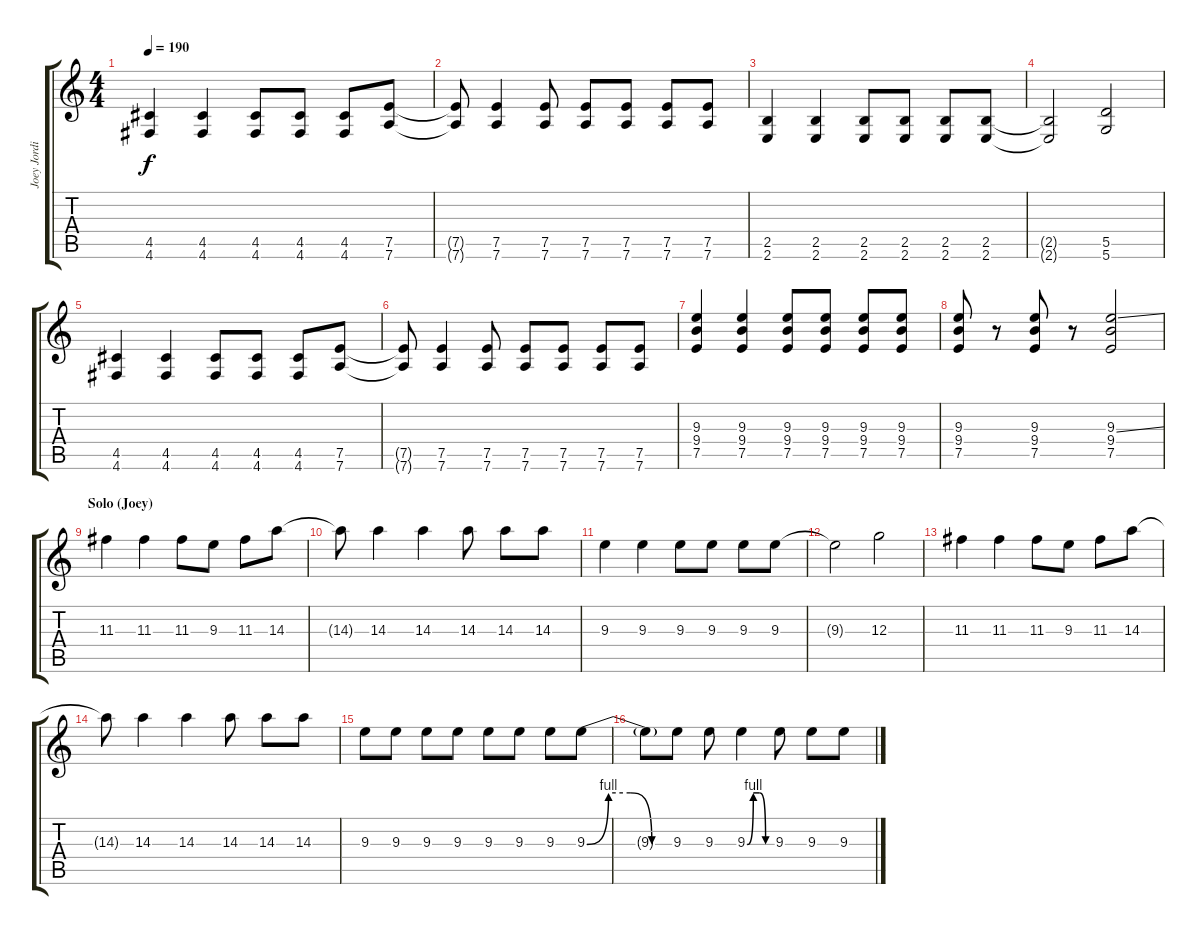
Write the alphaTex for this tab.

\track ("Joey Jordison" "Joey Jordi") {instrument overdrivenguitar}
\staff {score tabs}
\tuning (E4 B3 G3 D3 A2 D2) {hide}
\ts (4 4)
\tempo 190
\clef g2
\ks c
(4.5 4.6).4{dy f} (4.5 4.6).4 (4.5 4.6).8 (4.5 4.6).8 (4.5 4.6).8 (7.5 7.6).8 |
(7.5{t} 7.6{t}).8 (7.5 7.6).4 (7.5 7.6).8 (7.5 7.6).8 (7.5 7.6).8 (7.5 7.6).8 (7.5 7.6).8 |
(2.5 2.6).4 (2.5 2.6).4 (2.5 2.6).8 (2.5 2.6).8 (2.5 2.6).8 (2.5 2.6).8 |
(2.5{t} 2.6{t}).2 (5.5 5.6).2 |
(4.5 4.6).4 (4.5 4.6).4 (4.5 4.6).8 (4.5 4.6).8 (4.5 4.6).8 (7.5 7.6).8 |
(7.5{t} 7.6{t}).8 (7.5 7.6).4 (7.5 7.6).8 (7.5 7.6).8 (7.5 7.6).8 (7.5 7.6).8 (7.5 7.6).8 |
(9.3 9.4 7.5).4 (9.3 9.4 7.5).4 (9.3 9.4 7.5).8 (9.3 9.4 7.5).8 (9.3 9.4 7.5).8 (9.3 9.4 7.5).8 |
(9.3 9.4 7.5).8 r.8 (9.3 9.4 7.5).8 r.8 (9.3{ss} 9.4 7.5).2 |
\section ("" "Solo (Joey)")
11.3.4 11.3.4 11.3.8 9.3.8 11.3.8 14.3.8 |
14.3{t}.8 14.3.4 14.3.4 14.3.8 14.3.8 14.3.8 |
9.3.4 9.3.4 9.3.8 9.3.8 9.3.8 9.3.8 |
9.3{t}.2 12.3.2 |
11.3.4 11.3.4 11.3.8 9.3.8 11.3.8 14.3.8 |
14.3{t}.8 14.3.4 14.3.4 14.3.8 14.3.8 14.3.8 |
9.3.8 9.3.8 9.3.8 9.3.8 9.3.8 9.3.8 9.3.8 9.3{be (custom 0 0 15 4 30 4 45 0 60 0)}.8 |
9.3{t}.8 9.3.8 9.3.8 9.3{be (custom 0 0 15 4 30 4 45 0 60 0)}.4 9.3.8 9.3.8 9.3.8
